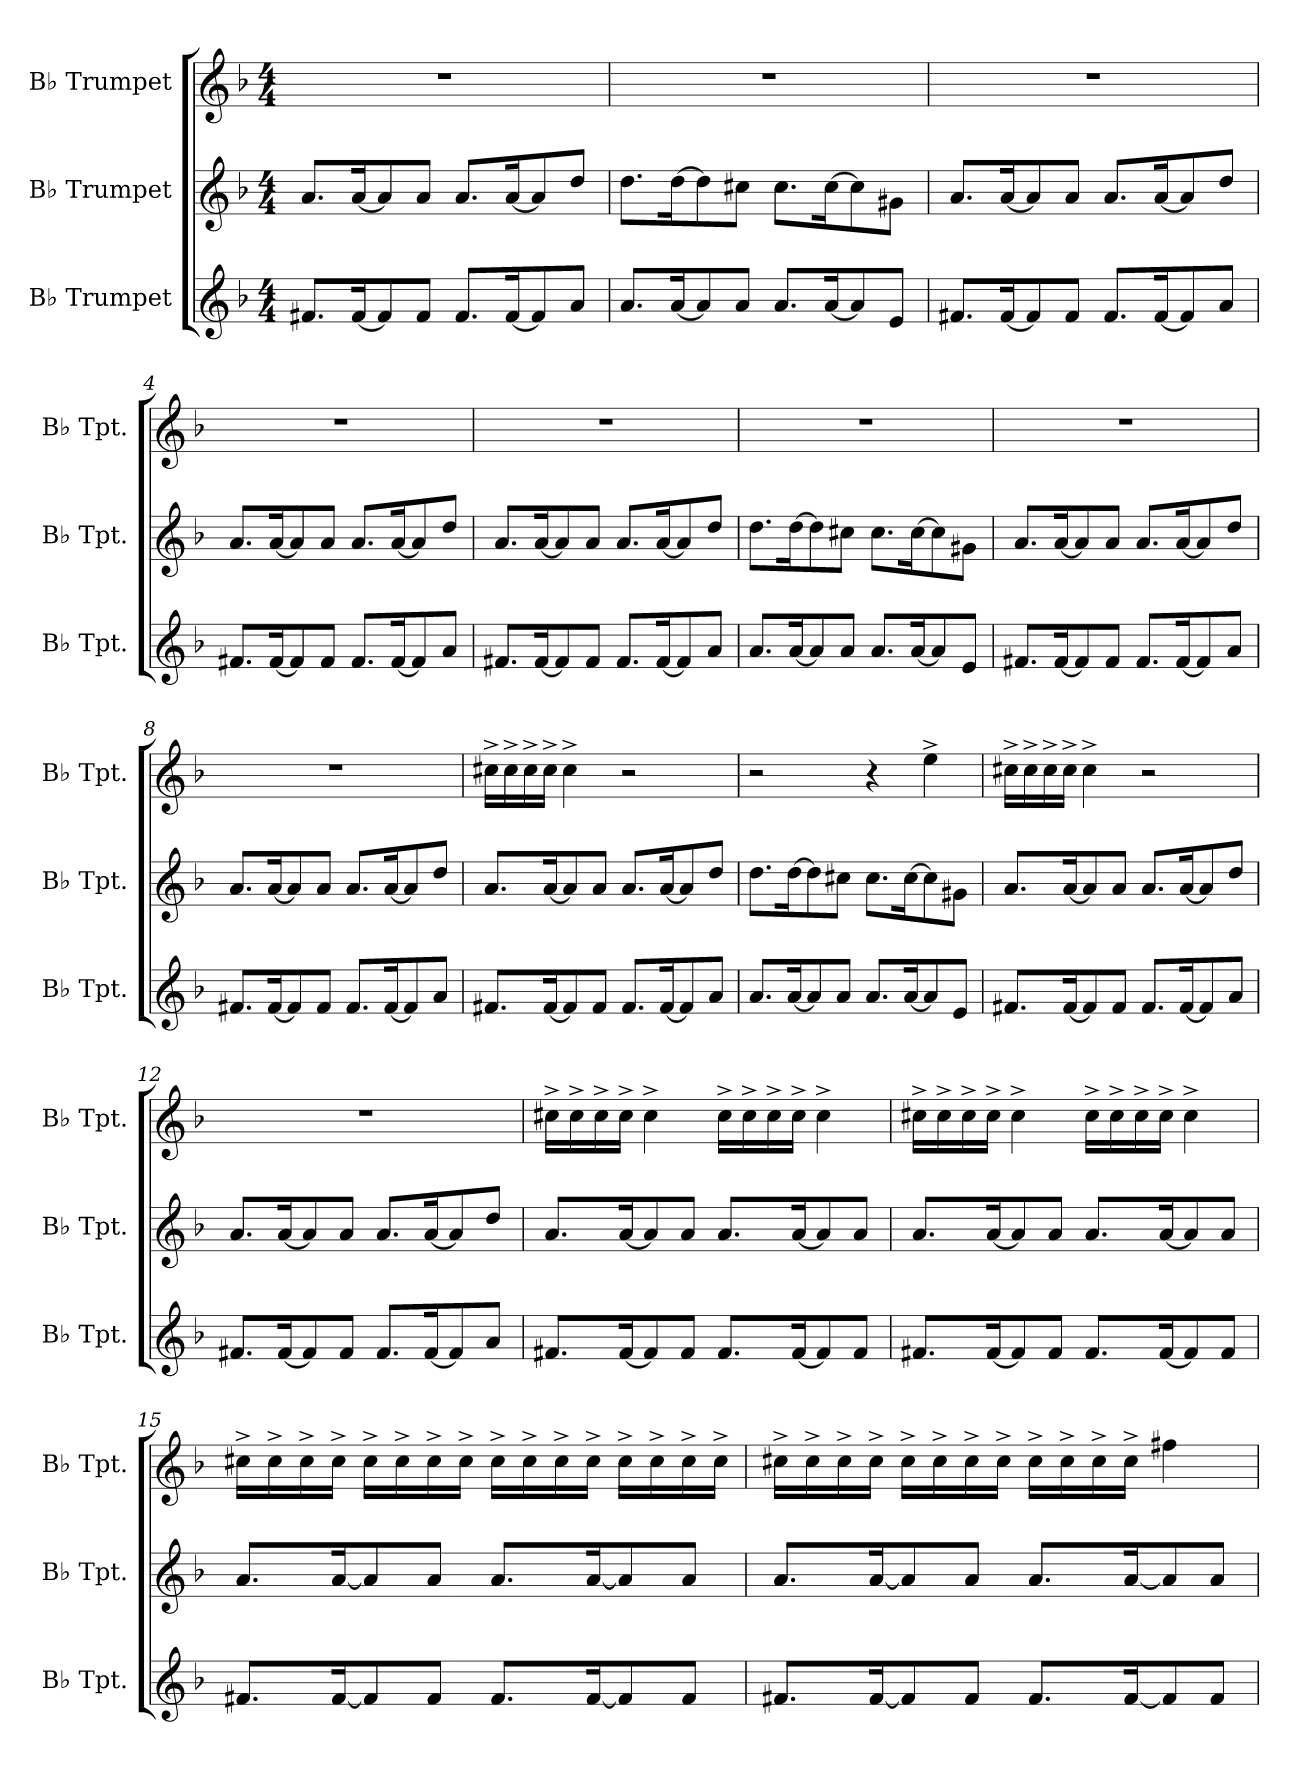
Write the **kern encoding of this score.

**kern	**kern	**kern
*part3	*part2	*part1
*staff3	*staff2	*staff1
*I"B♭ Trumpet	*I"B♭ Trumpet	*I"B♭ Trumpet
*I'B♭ Tpt.	*I'B♭ Tpt.	*I'B♭ Tpt.
*clefG2	*clefG2	*clefG2
*ITrd1c2	*ITrd1c2	*ITrd1c2
*k[b-e-a-]	*k[b-e-a-]	*k[b-e-a-]
*E-:	*E-:	*E-:
*M4/4	*M4/4	*M4/4
=1	=1	=1
8.en/L	8.g/L	1r
[16e/K	[16g/K	.
8e/]	8g/]	.
8e/J	8g/J	.
8.e/L	8.g/L	.
[16e/K	[16g/K	.
8e/]	8g/]	.
8g/J	8cc/J	.
=2	=2	=2
8.g/L	8.cc\L	1r
[16g/K	[16cc\K	.
8g/]	8cc\]	.
8g/J	8bn\J	.
8.g/L	8.b\L	.
[16g/K	[16b\K	.
8g/]	8b\]	.
8d/J	8f#X\J	.
=3	=3	=3
8.en/L	8.g/L	1r
[16e/K	[16g/K	.
8e/]	8g/]	.
8e/J	8g/J	.
8.e/L	8.g/L	.
[16e/K	[16g/K	.
8e/]	8g/]	.
8g/J	8cc/J	.
!!LO:LB:g=z
=4	=4	=4
8.en/L	8.g/L	1r
[16e/K	[16g/K	.
8e/]	8g/]	.
8e/J	8g/J	.
8.e/L	8.g/L	.
[16e/K	[16g/K	.
8e/]	8g/]	.
8g/J	8cc/J	.
=5	=5	=5
8.en/L	8.g/L	1r
[16e/K	[16g/K	.
8e/]	8g/]	.
8e/J	8g/J	.
8.e/L	8.g/L	.
[16e/K	[16g/K	.
8e/]	8g/]	.
8g/J	8cc/J	.
=6	=6	=6
8.g/L	8.cc\L	1r
[16g/K	[16cc\K	.
8g/]	8cc\]	.
8g/J	8bn\J	.
8.g/L	8.b\L	.
[16g/K	[16b\K	.
8g/]	8b\]	.
8d/J	8f#X\J	.
=7	=7	=7
8.en/L	8.g/L	1r
[16e/K	[16g/K	.
8e/]	8g/]	.
8e/J	8g/J	.
8.e/L	8.g/L	.
[16e/K	[16g/K	.
8e/]	8g/]	.
8g/J	8cc/J	.
!!LO:LB:g=z
=8	=8	=8
8.en/L	8.g/L	1r
[16e/K	[16g/K	.
8e/]	8g/]	.
8e/J	8g/J	.
8.e/L	8.g/L	.
[16e/K	[16g/K	.
8e/]	8g/]	.
8g/J	8cc/J	.
=9	=9	=9
8.en/L	8.g/L	16bn^\LL
.	.	16b^\
.	.	16b^\
[16e/K	[16g/K	16b^\JJ
8e/]	8g/]	4b^\
8e/J	8g/J	.
8.e/L	8.g/L	2r
[16e/K	[16g/K	.
8e/]	8g/]	.
8g/J	8cc/J	.
=10	=10	=10
8.g/L	8.cc\L	2r
[16g/K	[16cc\K	.
8g/]	8cc\]	.
8g/J	8bn\J	.
8.g/L	8.b\L	4r
[16g/K	[16b\K	.
8g/]	8b\]	4dd^\
8d/J	8f#X\J	.
!!LO:PB:g=z
=11	=11	=11
8.en/L	8.g/L	16bn^\LL
.	.	16b^\
.	.	16b^\
[16e/K	[16g/K	16b^\JJ
8e/]	8g/]	4b^\
8e/J	8g/J	.
8.e/L	8.g/L	2r
[16e/K	[16g/K	.
8e/]	8g/]	.
8g/J	8cc/J	.
=12	=12	=12
8.en/L	8.g/L	1r
[16e/K	[16g/K	.
8e/]	8g/]	.
8e/J	8g/J	.
8.e/L	8.g/L	.
[16e/K	[16g/K	.
8e/]	8g/]	.
8g/J	8cc/J	.
=13	=13	=13
8.en/L	8.g/L	16bn^\LL
.	.	16b^\
.	.	16b^\
[16e/K	[16g/K	16b^\JJ
8e/]	8g/]	4b^\
8e/J	8g/J	.
8.e/L	8.g/L	16b^\LL
.	.	16b^\
.	.	16b^\
[16e/K	[16g/K	16b^\JJ
8e/]	8g/]	4b^\
8e/J	8g/J	.
!!LO:LB:g=z
=14	=14	=14
8.en/L	8.g/L	16bn^\LL
.	.	16b^\
.	.	16b^\
[16e/K	[16g/K	16b^\JJ
8e/]	8g/]	4b^\
8e/J	8g/J	.
8.e/L	8.g/L	16b^\LL
.	.	16b^\
.	.	16b^\
[16e/K	[16g/K	16b^\JJ
8e/]	8g/]	4b^\
8e/J	8g/J	.
=15	=15	=15
8.en/L	8.g/L	16bn^\LL
.	.	16b^\
.	.	16b^\
[16e/K	[16g/K	16b^\JJ
8e/]	8g/]	16b^\LL
.	.	16b^\
8e/J	8g/J	16b^\
.	.	16b^\JJ
8.e/L	8.g/L	16b^\LL
.	.	16b^\
.	.	16b^\
[16e/K	[16g/K	16b^\JJ
8e/]	8g/]	16b^\LL
.	.	16b^\
8e/J	8g/J	16b^\
.	.	16b^\JJ
!!LO:LB:g=z
=16	=16	=16
8.en/L	8.g/L	16bn^\LL
.	.	16b^\
.	.	16b^\
[16e/K	[16g/K	16b^\JJ
8e/]	8g/]	16b^\LL
.	.	16b^\
8e/J	8g/J	16b^\
.	.	16b^\JJ
8.e/L	8.g/L	16b^\LL
.	.	16b^\
.	.	16b^\
[16e/K	[16g/K	16b^\JJ
8e/]	8g/]	4een\
8e/J	8g/J	.
=	=	=
*-	*-	*-
